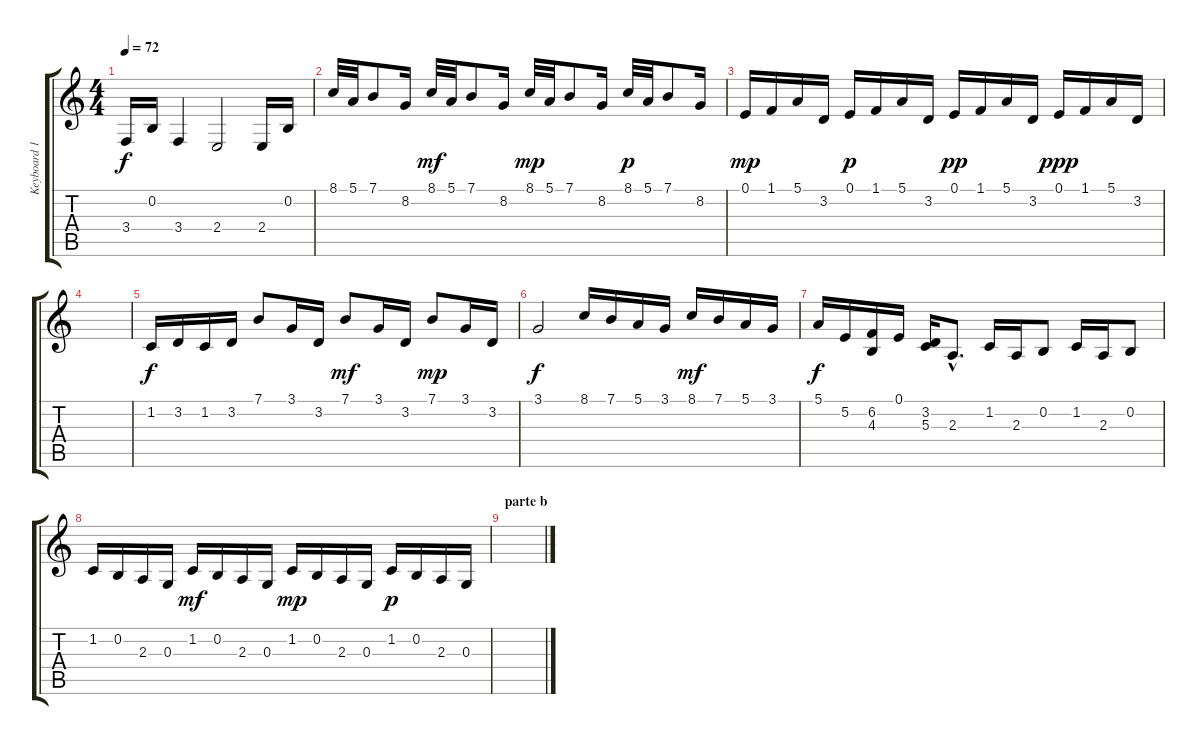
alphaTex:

\track ("Keyboard 1 (Wright)" "Keyboard 1") {instrument lead2sawtooth}
\staff {score tabs}
\tuning (E4 B3 G3 D3 A2 D2) {hide}
\ts (4 4)
\tempo 72
\clef g2
\ks c
3.4.16{dy f} 0.2.16 3.4.4 2.4.2 2.4.16 0.2.16 |
8.1.32 5.1.32 7.1.8 8.2.16 8.1.32{dy mf} 5.1.32 7.1.8 8.2.16 8.1.32{dy mp} 5.1.32 7.1.8 8.2.16 8.1.32{dy p} 5.1.32 7.1.8 8.2.16 |
0.1.16{dy mp} 1.1.16 5.1.16 3.2.16 0.1.16{dy p} 1.1.16 5.1.16 3.2.16 0.1.16{dy pp} 1.1.16 5.1.16 3.2.16 0.1.16{dy ppp} 1.1.16 5.1.16 3.2.16 |
|
1.2.16{dy f} 3.2.16 1.2.16 3.2.16 7.1.8 3.1.16 3.2.16 7.1.8{dy mf} 3.1.16 3.2.16 7.1.8{dy mp} 3.1.16 3.2.16 |
3.1.2{dy f} 8.1.16 7.1.16 5.1.16 3.1.16 8.1.16{dy mf} 7.1.16 5.1.16 3.1.16 |
5.1.16{dy f} 5.2.16 (6.2 4.3).16 0.1.16 (3.2 5.3).16 2.3{hac}.8{d} 1.2.16 2.3.16 0.2.8 1.2.16 2.3.16 0.2.8 |
1.2.16 0.2.16 2.3.16 0.3.16 1.2.16{dy mf} 0.2.16 2.3.16 0.3.16 1.2.16{dy mp} 0.2.16 2.3.16 0.3.16 1.2.16{dy p} 0.2.16 2.3.16 0.3.16 |
\section ("" "parte b")
